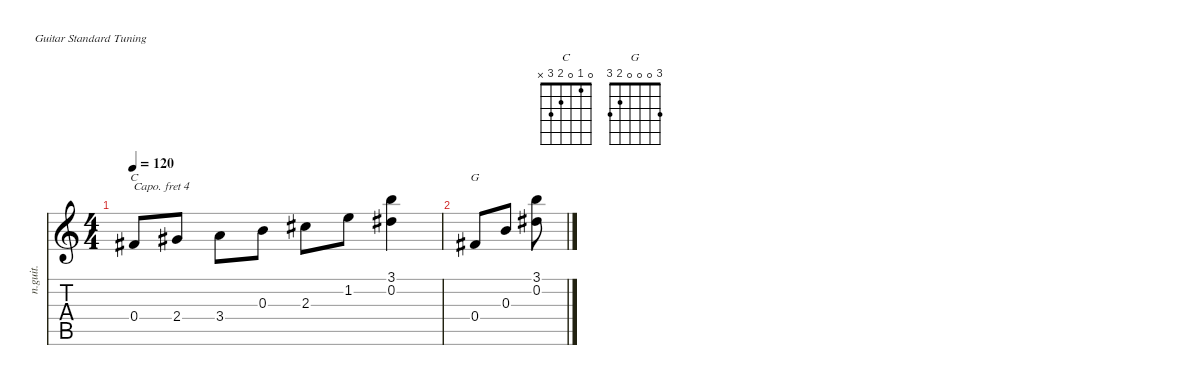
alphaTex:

\defaultSystemsLayout 4
\hideDynamics
\bracketExtendMode nobrackets
\otherSystemsTrackNameOrientation horizontal
\track ("Nylon Guitar" "n.guit.") {instrument acousticguitarnylon}
\staff {score tabs}
\capo 4
\tuning (E4 B3 G3 D3 A2 E2)
\chord ("C" 0 1 0 2 3 x)
\chord ("G" 3 0 0 0 2 3)
\ts (4 4)
\tempo 120
\clef g2
\ks c
0.4{acc #}.8{ch "C" dy mf instrument acousticguitarnylon beam Up} 2.4{acc #}.8{beam Up} 3.4.8{beam Down} 0.3.8{beam Down} 2.3{acc #}.8{beam Down} 1.2.8{beam Down} (0.2{acc #} 3.1).4{beam Down} |
0.4{acc #}.8{ch "G" beam Up} 0.3.8{beam Up} (0.2{acc #} 3.1).8{beam Down}
